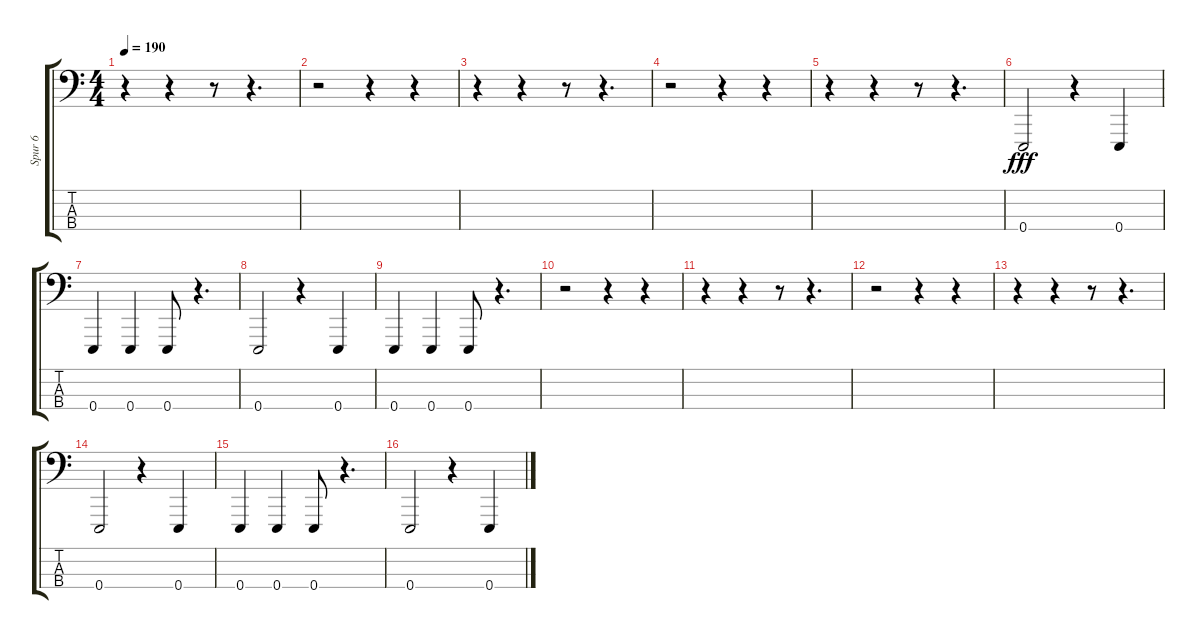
\track ("Spur 6" "Spur 6") {instrument drawbarorgan}
\staff {score tabs}
\tuning (G2 D2 A1 E1) {hide}
\ts (4 4)
\tempo 190
\clef f4
\ks c
r.4{dy fff} r.4 r.8 r.4{d} |
r.2 r.4 r.4 |
r.4 r.4 r.8 r.4{d} |
r.2 r.4 r.4 |
r.4 r.4 r.8 r.4{d} |
0.4.2 r.4 0.4.4 |
0.4.4 0.4.4 0.4.8 r.4{d} |
0.4.2 r.4 0.4.4 |
0.4.4 0.4.4 0.4.8 r.4{d} |
r.2 r.4 r.4 |
r.4 r.4 r.8 r.4{d} |
r.2 r.4 r.4 |
r.4 r.4 r.8 r.4{d} |
0.4.2 r.4 0.4.4 |
0.4.4 0.4.4 0.4.8 r.4{d} |
0.4.2 r.4 0.4.4
